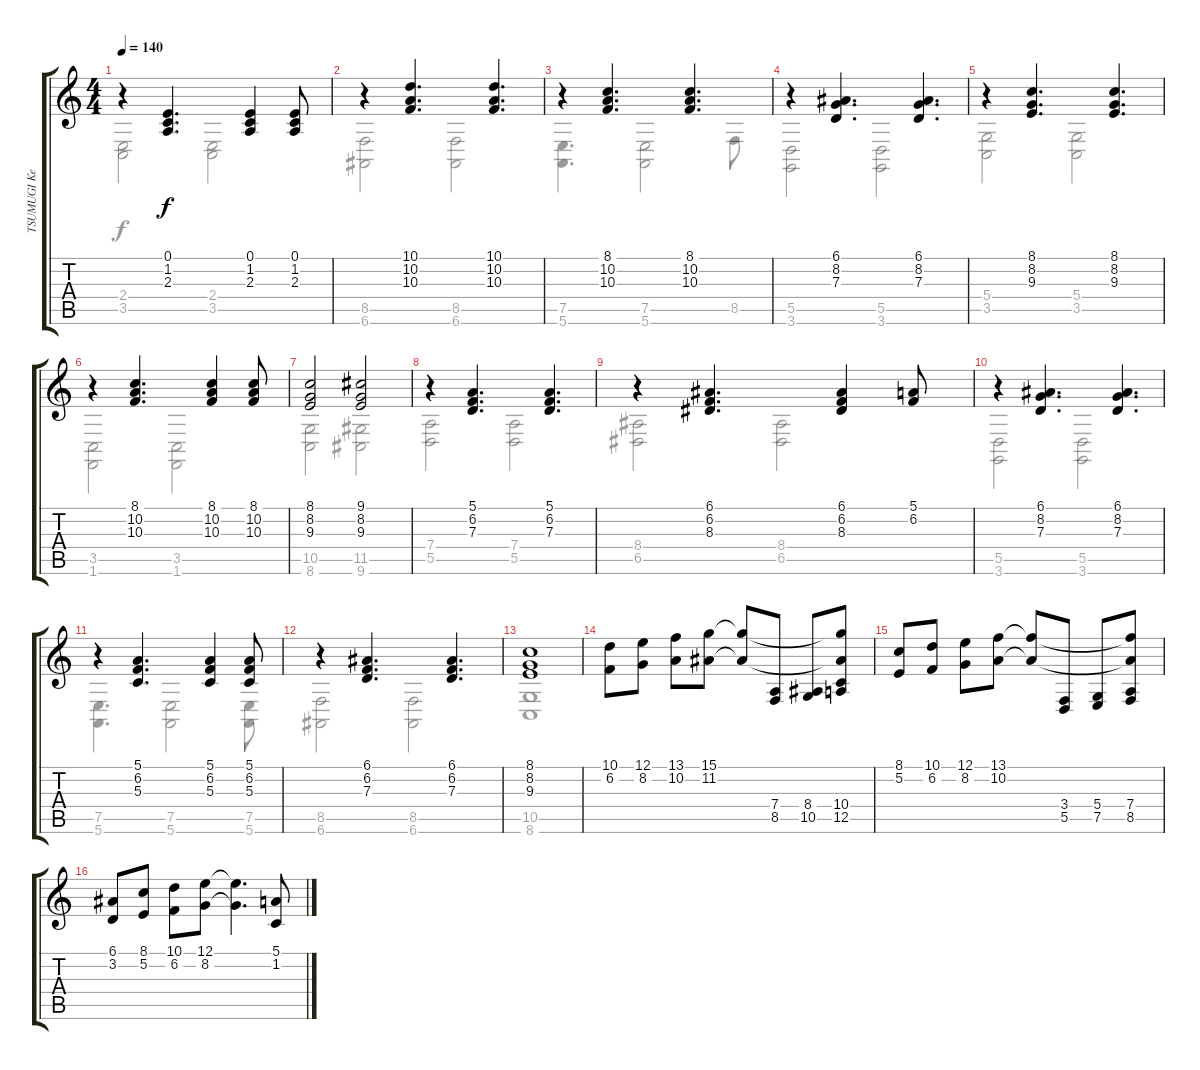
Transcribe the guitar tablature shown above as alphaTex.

\track ("TSUMUGI Keyboard" "TSUMUGI Ke") {instrument lead2sawtooth}
\staff {score tabs}
\tuning (E4 B3 G3 D3 A2 E2) {hide}
\voice
\ts (4 4)
\tempo 140
\clef g2
\ks c
r.4{dy f} (0.1 1.2 2.3).4{d} (0.1 1.2 2.3).4 (0.1 1.2 2.3).8 |
r.4 (10.1 10.2 10.3).4{d} (10.1 10.2 10.3).4{d} |
r.4 (8.1 10.2 10.3).4{d} (8.1 10.2 10.3).4{d} |
r.4 (6.1 8.2 7.3).4{d} (6.1 8.2 7.3).4{d} |
r.4 (8.1 8.2 9.3).4{d} (8.1 8.2 9.3).4{d} |
r.4 (8.1 10.2 10.3).4{d} (8.1 10.2 10.3).4 (8.1 10.2 10.3).8 |
(8.1 8.2 9.3).2 (9.1 8.2 9.3).2 |
r.4 (5.1 6.2 7.3).4{d} (5.1 6.2 7.3).4{d} |
r.4 (6.1 6.2 8.3).4{d} (6.1 6.2 8.3).4 (5.1 6.2).8 |
r.4 (6.1 8.2 7.3).4{d} (6.1 8.2 7.3).4{d} |
r.4 (5.1 6.2 5.3).4{d} (5.1 6.2 5.3).4 (5.1 6.2 5.3).8 |
r.4 (6.1 6.2 7.3).4{d} (6.1 6.2 7.3).4{d} |
(8.1 8.2 9.3).1 |
(10.1 6.2).8{balance 8 instrument honkytonkpiano} (12.1 8.2).8 (13.1 10.2).8 (15.1 11.2).8 (15.1{t} 11.2{t}).8 (7.4 8.5).8{instrument pizzicatostrings} (8.4 10.5).8 (15.1{t} 11.2{t} 10.4 12.5).8 |
(8.1 5.2).8{instrument honkytonkpiano} (10.1 6.2).8 (12.1 8.2).8 (13.1 10.2).8 (13.1{t} 10.2{t}).8 (3.4 5.5).8{instrument pizzicatostrings} (5.4 7.5).8 (13.1{t} 10.2{t} 7.4 8.5).8 |
(6.1 3.2).8{instrument honkytonkpiano} (8.1 5.2).8 (10.1 6.2).8 (12.1 8.2).8 (12.1{t} 8.2{t}).4{d} (5.1 1.2).8
\voice
\clef g2
\ottava regular
\simile none
\ks c
(2.4 3.5).2{dy f} (2.4 3.5).2 |
(8.5 6.6).2 (8.5 6.6).2 |
(7.5 5.6).4{d} (7.5 5.6).2 8.5.8 |
(5.5 3.6).2 (5.5 3.6).2 |
(5.4 3.5).2 (5.4 3.5).2 |
(3.5 1.6).2 (3.5 1.6).2 |
(10.5 8.6).2 (11.5 9.6).2 |
(7.4 5.5).2 (7.4 5.5).2 |
(8.4 6.5).2 (8.4 6.5).2 |
(5.5 3.6).2 (5.5 3.6).2 |
(7.5 5.6).4{d} (7.5 5.6).2 (7.5 5.6).8 |
(8.5 6.6).2 (8.5 6.6).2 |
(10.5 8.6).1 |
|
|
